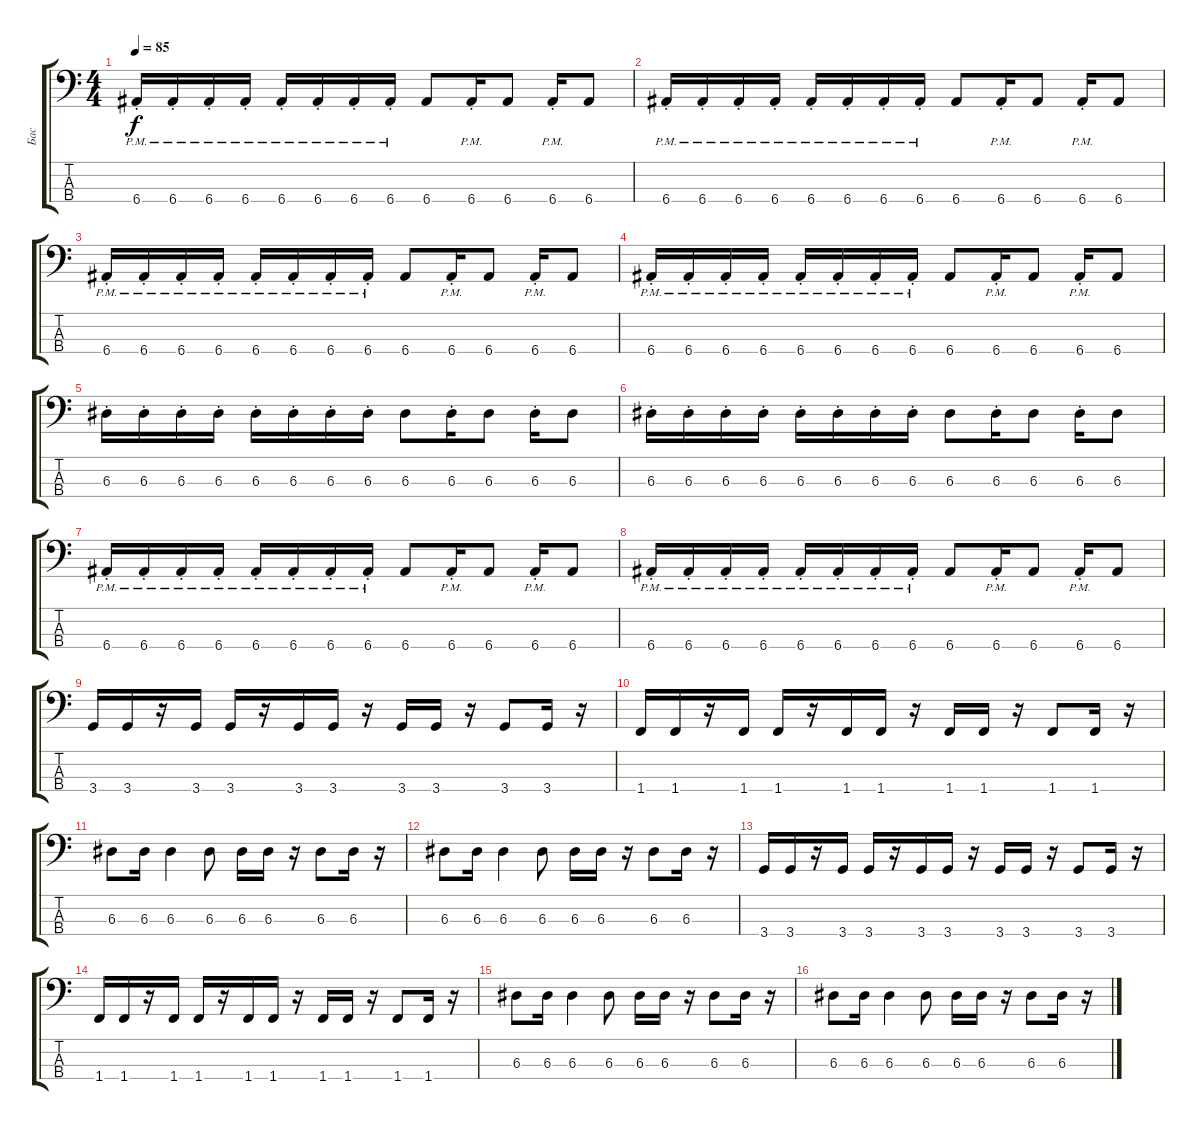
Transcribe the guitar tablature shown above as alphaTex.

\track ("Бас" "Бас") {instrument synthbass1}
\staff {score tabs}
\tuning (G2 D2 A1 E1) {hide}
\ts (4 4)
\tempo 85
\clef f4
\ks c
6.4{pm st}.16{dy f} 6.4{pm st}.16 6.4{pm st}.16 6.4{pm st}.16 6.4{pm st}.16 6.4{pm st}.16 6.4{pm st}.16 6.4{pm st}.16 6.4.8 6.4{pm st}.16 6.4.8 6.4{pm st}.16 6.4.8 |
6.4{pm st}.16 6.4{pm st}.16 6.4{pm st}.16 6.4{pm st}.16 6.4{pm st}.16 6.4{pm st}.16 6.4{pm st}.16 6.4{pm st}.16 6.4.8 6.4{pm st}.16 6.4.8 6.4{pm st}.16 6.4.8 |
6.4{pm st}.16 6.4{pm st}.16 6.4{pm st}.16 6.4{pm st}.16 6.4{pm st}.16 6.4{pm st}.16 6.4{pm st}.16 6.4{pm st}.16 6.4.8 6.4{pm st}.16 6.4.8 6.4{pm st}.16 6.4.8 |
6.4{pm st}.16 6.4{pm st}.16 6.4{pm st}.16 6.4{pm st}.16 6.4{pm st}.16 6.4{pm st}.16 6.4{pm st}.16 6.4{pm st}.16 6.4.8 6.4{pm st}.16 6.4.8 6.4{pm st}.16 6.4.8 |
6.3{st}.16 6.3{st}.16 6.3{st}.16 6.3{st}.16 6.3{st}.16 6.3{st}.16 6.3{st}.16 6.3{st}.16 6.3.8 6.3{st}.16 6.3.8 6.3{st}.16 6.3.8 |
6.3{st}.16 6.3{st}.16 6.3{st}.16 6.3{st}.16 6.3{st}.16 6.3{st}.16 6.3{st}.16 6.3{st}.16 6.3.8 6.3{st}.16 6.3.8 6.3{st}.16 6.3.8 |
6.4{pm st}.16 6.4{pm st}.16 6.4{pm st}.16 6.4{pm st}.16 6.4{pm st}.16 6.4{pm st}.16 6.4{pm st}.16 6.4{pm st}.16 6.4.8 6.4{pm st}.16 6.4.8 6.4{pm st}.16 6.4.8 |
6.4{pm st}.16 6.4{pm st}.16 6.4{pm st}.16 6.4{pm st}.16 6.4{pm st}.16 6.4{pm st}.16 6.4{pm st}.16 6.4{pm st}.16 6.4.8 6.4{pm st}.16 6.4.8 6.4{pm st}.16 6.4.8 |
3.4.16 3.4.16 r.16 3.4.16 3.4.16 r.16 3.4.16 3.4.16 r.16 3.4.16 3.4.16 r.16 3.4.8 3.4.16 r.16 |
1.4.16 1.4.16 r.16 1.4.16 1.4.16 r.16 1.4.16 1.4.16 r.16 1.4.16 1.4.16 r.16 1.4.8 1.4.16 r.16 |
6.3.8 6.3.16 6.3.4 6.3.8 6.3.16 6.3.16 r.16 6.3.8 6.3.16 r.16 |
6.3.8 6.3.16 6.3.4 6.3.8 6.3.16 6.3.16 r.16 6.3.8 6.3.16 r.16 |
3.4.16 3.4.16 r.16 3.4.16 3.4.16 r.16 3.4.16 3.4.16 r.16 3.4.16 3.4.16 r.16 3.4.8 3.4.16 r.16 |
1.4.16 1.4.16 r.16 1.4.16 1.4.16 r.16 1.4.16 1.4.16 r.16 1.4.16 1.4.16 r.16 1.4.8 1.4.16 r.16 |
6.3.8 6.3.16 6.3.4 6.3.8 6.3.16 6.3.16 r.16 6.3.8 6.3.16 r.16 |
6.3.8 6.3.16 6.3.4 6.3.8 6.3.16 6.3.16 r.16 6.3.8 6.3.16 r.16
